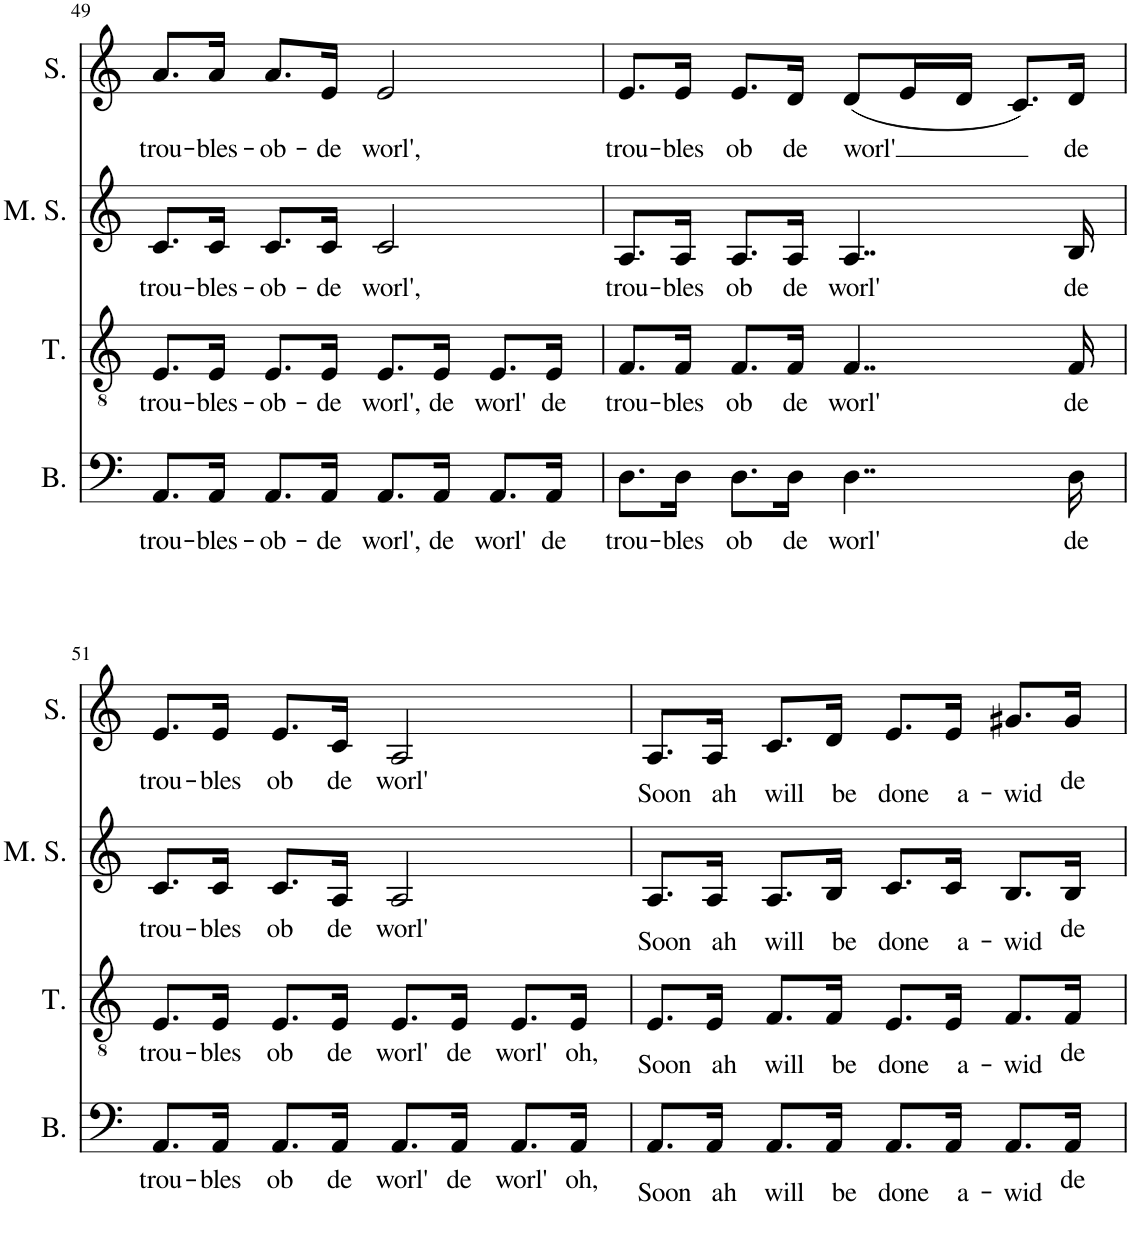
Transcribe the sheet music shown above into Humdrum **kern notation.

**kern	**text	**kern	**text	**kern	**text	**kern	**text
*part4	*part4	*part3	*part3	*part2	*part2	*part1	*part1
*staff4	*staff4	*staff3	*staff3	*staff2	*staff2	*staff1	*staff1
*I"Basso	*	*I"Tenore	*	*I"Mezzosoprano	*	*I"Soprano	*
*I'B.	*	*I'T.	*	*I'M. S.	*	*I'S.	*
!!LO:PB:g=z
*clefF4	*	*clefGv2	*	*clefG2	*	*clefG2	*
*k[]	*	*k[]	*	*k[]	*	*k[]	*
*M4/4	*	*M4/4	*	*M4/4	*	*M4/4	*
=49	=49	=49	=49	=49	=49	=49	=49
!	!LO:LY:b	!	!LO:LY:b	!	!LO:LY:b	!	!LO:LY:b
8.AA/L	trou-	8.E/L	trou-	8.c/L	trou-	8.a/L	trou-
!	!LO:LY:b	!	!LO:LY:b	!	!LO:LY:b	!	!LO:LY:b
16AA/Jk	-bles-	16E/Jk	-bles-	16c/Jk	-bles-	16a/Jk	-bles-
!	!LO:LY:b	!	!LO:LY:b	!	!LO:LY:b	!	!LO:LY:b
8.AA/L	-ob-	8.E/L	-ob-	8.c/L	-ob-	8.a/L	-ob-
!	!LO:LY:b	!	!LO:LY:b	!	!LO:LY:b	!	!LO:LY:b
16AA/Jk	-de	16E/Jk	-de	16c/Jk	-de	16e/Jk	-de
!	!LO:LY:b	!	!LO:LY:b	!	!LO:LY:b	!	!LO:LY:b
8.AA/L	worl',	8.E/L	worl',	2c/	worl',	2e/	worl',
!	!LO:LY:b	!	!LO:LY:b	!	!	!	!
16AA/Jk	de	16E/Jk	de	.	.	.	.
!	!LO:LY:b	!	!LO:LY:b	!	!	!	!
8.AA/L	worl'	8.E/L	worl'	.	.	.	.
!	!LO:LY:b	!	!LO:LY:b	!	!	!	!
16AA/Jk	de	16E/Jk	de	.	.	.	.
=50	=50	=50	=50	=50	=50	=50	=50
!	!LO:LY:b	!	!LO:LY:b	!	!LO:LY:b	!	!LO:LY:b
8.D\L	trou-	8.F/L	trou-	8.A/L	trou-	8.e/L	trou-
!	!LO:LY:b	!	!LO:LY:b	!	!LO:LY:b	!	!LO:LY:b
16D\Jk	-bles	16F/Jk	-bles	16A/Jk	-bles	16e/Jk	-bles
!	!LO:LY:b	!	!LO:LY:b	!	!LO:LY:b	!	!LO:LY:b
8.D\L	ob	8.F/L	ob	8.A/L	ob	8.e/L	ob
!	!LO:LY:b	!	!LO:LY:b	!	!LO:LY:b	!	!LO:LY:b
16D\Jk	de	16F/Jk	de	16A/Jk	de	16d/Jk	de
!	!LO:LY:b	!	!LO:LY:b	!	!LO:LY:b	!	!LO:LY:b
4..D\	worl'	4..F/	worl'	4..A/	worl'	(8d/L	worl'
.	.	.	.	.	.	16e/L	.
.	.	.	.	.	.	16d/JJ	.
.	.	.	.	.	.	8.c/L)	.
!	!LO:LY:b	!	!LO:LY:b	!	!LO:LY:b	!	!LO:LY:b
16D\	de	16F/	de	16B/	de	16d/Jk	de
!!LO:LB:g=z
=51	=51	=51	=51	=51	=51	=51	=51
!	!LO:LY:b	!	!LO:LY:b	!	!LO:LY:b	!	!LO:LY:b
8.AA/L	trou-	8.E/L	trou-	8.c/L	trou-	8.e/L	trou-
!	!LO:LY:b	!	!LO:LY:b	!	!LO:LY:b	!	!LO:LY:b
16AA/Jk	-bles	16E/Jk	-bles	16c/Jk	-bles	16e/Jk	-bles
!	!LO:LY:b	!	!LO:LY:b	!	!LO:LY:b	!	!LO:LY:b
8.AA/L	ob	8.E/L	ob	8.c/L	ob	8.e/L	ob
!	!LO:LY:b	!	!LO:LY:b	!	!LO:LY:b	!	!LO:LY:b
16AA/Jk	de	16E/Jk	de	16A/Jk	de	16c/Jk	de
!	!LO:LY:b	!	!LO:LY:b	!	!LO:LY:b	!	!LO:LY:b
8.AA/L	worl'	8.E/L	worl'	2A/	worl'	2A/	worl'
!	!LO:LY:b	!	!LO:LY:b	!	!	!	!
16AA/Jk	de	16E/Jk	de	.	.	.	.
!	!LO:LY:b	!	!LO:LY:b	!	!	!	!
8.AA/L	worl'	8.E/L	worl'	.	.	.	.
!	!LO:LY:b	!	!LO:LY:b	!	!	!	!
16AA/Jk	oh,	16E/Jk	oh,	.	.	.	.
=52	=52	=52	=52	=52	=52	=52	=52
!	!LO:LY:b	!	!LO:LY:b	!	!LO:LY:b	!	!LO:LY:b
8.AA/L	Soon	8.E/L	Soon	8.A/L	Soon	8.A/L	Soon
!	!LO:LY:b	!	!LO:LY:b	!	!LO:LY:b	!	!LO:LY:b
16AA/Jk	ah	16E/Jk	ah	16A/Jk	ah	16A/Jk	ah
!	!LO:LY:b	!	!LO:LY:b	!	!LO:LY:b	!	!LO:LY:b
8.AA/L	will	8.F/L	will	8.A/L	will	8.c/L	will
!	!LO:LY:b	!	!LO:LY:b	!	!LO:LY:b	!	!LO:LY:b
16AA/Jk	be	16F/Jk	be	16B/Jk	be	16d/Jk	be
!	!LO:LY:b	!	!LO:LY:b	!	!LO:LY:b	!	!LO:LY:b
8.AA/L	done	8.E/L	done	8.c/L	done	8.e/L	done
!	!LO:LY:b	!	!LO:LY:b	!	!LO:LY:b	!	!LO:LY:b
16AA/Jk	a-	16E/Jk	a-	16c/Jk	a-	16e/Jk	a-
!	!LO:LY:b	!	!LO:LY:b	!	!LO:LY:b	!	!LO:LY:b
8.AA/L	-wid	8.F/L	-wid	8.B/L	-wid	8.g#X/L	-wid
!	!LO:LY:b	!	!LO:LY:b	!	!LO:LY:b	!	!LO:LY:b
16AA/Jk	de	16F/Jk	de	16B/Jk	de	16g#/Jk	de
=	=	=	=	=	=	=	=
*-	*-	*-	*-	*-	*-	*-	*-
